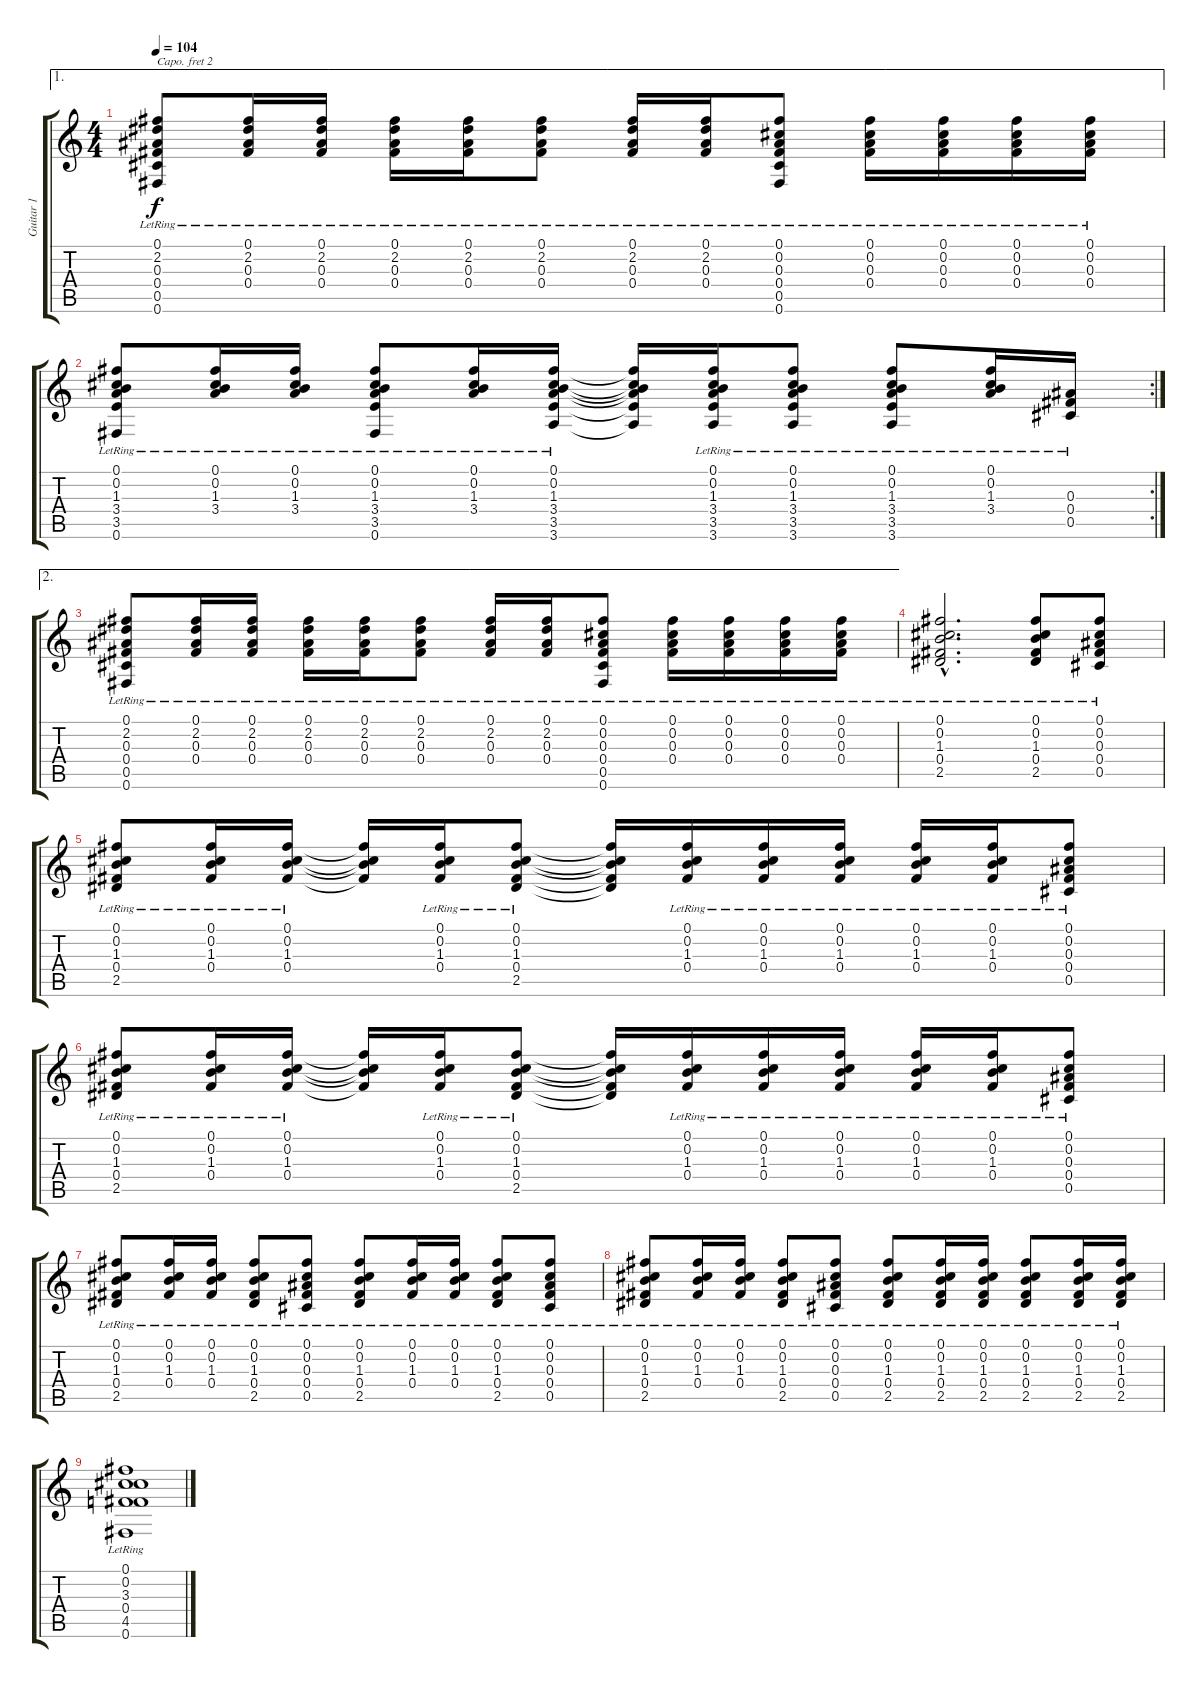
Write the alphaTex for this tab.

\track ("Guitar 1" "Guitar 1") {instrument acousticguitarsteel}
\staff {score tabs}
\capo 2
\tuning (E4 B3 Ab3 E3 B2 E2) {hide}
\ae 1
\ts (4 4)
\tempo 104
\clef g2
\ks c
(0.1{lr} 2.2{lr} 0.3{lr} 0.4{lr} 0.5{lr} 0.6{lr}).8{dy f} (0.1{lr} 2.2{lr} 0.3{lr} 0.4{lr}).16 (0.1{lr} 2.2{lr} 0.3{lr} 0.4{lr}).16 (0.1{lr} 2.2{lr} 0.3{lr} 0.4{lr}).16 (0.1{lr} 2.2{lr} 0.3{lr} 0.4{lr}).16 (0.1{lr} 2.2{lr} 0.3{lr} 0.4{lr}).8 (0.1{lr} 2.2{lr} 0.3{lr} 0.4{lr}).16 (0.1{lr} 2.2{lr} 0.3{lr} 0.4{lr}).16 (0.1{lr} 0.2{lr} 0.3{lr} 0.4{lr} 0.5{lr} 0.6{lr}).8 (0.1{lr} 0.2{lr} 0.3{lr} 0.4{lr}).16 (0.1{lr} 0.2{lr} 0.3{lr} 0.4{lr}).16 (0.1{lr} 0.2{lr} 0.3{lr} 0.4{lr}).16 (0.1{lr} 0.2{lr} 0.3{lr} 0.4{lr}).16 |
\rc 2
(0.1{lr} 0.2{lr} 1.3{lr} 3.4{lr} 3.5{lr} 0.6{lr}).8 (0.1{lr} 0.2{lr} 1.3{lr} 3.4{lr}).16 (0.1{lr} 0.2{lr} 1.3{lr} 3.4{lr}).16 (0.1{lr} 0.2{lr} 1.3{lr} 3.4{lr} 3.5{lr} 0.6{lr}).8 (0.1{lr} 0.2{lr} 1.3{lr} 3.4{lr}).16 (0.1{lr} 0.2{lr} 1.3{lr} 3.4{lr} 3.5{lr} 3.6{lr}).16 (0.1{t} 0.2{t} 1.3{t} 3.4{t} 3.5{t} 3.6{t}).16 (0.1{lr} 0.2{lr} 1.3{lr} 3.4{lr} 3.5{lr} 3.6{lr}).16 (0.1{lr} 0.2{lr} 1.3{lr} 3.4{lr} 3.5{lr} 3.6{lr}).8 (0.1{lr} 0.2{lr} 1.3{lr} 3.4{lr} 3.5{lr} 3.6{lr}).8 (0.1{lr} 0.2{lr} 1.3{lr} 3.4{lr}).16 (0.3{lr} 0.4{lr} 0.5{lr}).16 |
\ae 2
(0.1{lr} 2.2{lr} 0.3{lr} 0.4{lr} 0.5{lr} 0.6{lr}).8 (0.1{lr} 2.2{lr} 0.3{lr} 0.4{lr}).16 (0.1{lr} 2.2{lr} 0.3{lr} 0.4{lr}).16 (0.1{lr} 2.2{lr} 0.3{lr} 0.4{lr}).16 (0.1{lr} 2.2{lr} 0.3{lr} 0.4{lr}).16 (0.1{lr} 2.2{lr} 0.3{lr} 0.4{lr}).8 (0.1{lr} 2.2{lr} 0.3{lr} 0.4{lr}).16 (0.1{lr} 2.2{lr} 0.3{lr} 0.4{lr}).16 (0.1{lr} 0.2{lr} 0.3{lr} 0.4{lr} 0.5{lr} 0.6{lr}).8 (0.1{lr} 0.2{lr} 0.3{lr} 0.4{lr}).16 (0.1{lr} 0.2{lr} 0.3{lr} 0.4{lr}).16 (0.1{lr} 0.2{lr} 0.3{lr} 0.4{lr}).16 (0.1{lr} 0.2{lr} 0.3{lr} 0.4{lr}).16 |
(0.1{hac lr} 0.2{hac lr} 1.3{hac lr} 0.4{hac lr} 2.5{hac lr}).2{d} (0.1{lr} 0.2{lr} 1.3{lr} 0.4{lr} 2.5{lr}).8 (0.1{lr} 0.2{lr} 0.3{lr} 0.4{lr} 0.5{lr}).8 |
(0.1{lr} 0.2{lr} 1.3{lr} 0.4{lr} 2.5{lr}).8 (0.1{lr} 0.2{lr} 1.3{lr} 0.4{lr}).16 (0.1{lr} 0.2{lr} 1.3{lr} 0.4{lr}).16 (0.1{t} 0.2{t} 1.3{t} 0.4{t}).16 (0.1{lr} 0.2{lr} 1.3{lr} 0.4{lr}).16 (0.1{lr} 0.2{lr} 1.3{lr} 0.4{lr} 2.5{lr}).8 (0.1{t} 0.2{t} 1.3{t} 0.4{t} 2.5{t}).16 (0.1{lr} 0.2{lr} 1.3{lr} 0.4{lr}).16 (0.1{lr} 0.2{lr} 1.3{lr} 0.4{lr}).16 (0.1{lr} 0.2{lr} 1.3{lr} 0.4{lr}).16 (0.1{lr} 0.2{lr} 1.3{lr} 0.4{lr}).16 (0.1{lr} 0.2{lr} 1.3{lr} 0.4{lr}).16 (0.1{lr} 0.2{lr} 0.3{lr} 0.4{lr} 0.5{lr}).8 |
(0.1{lr} 0.2{lr} 1.3{lr} 0.4{lr} 2.5{lr}).8 (0.1{lr} 0.2{lr} 1.3{lr} 0.4{lr}).16 (0.1{lr} 0.2{lr} 1.3{lr} 0.4{lr}).16 (0.1{t} 0.2{t} 1.3{t} 0.4{t}).16 (0.1{lr} 0.2{lr} 1.3{lr} 0.4{lr}).16 (0.1{lr} 0.2{lr} 1.3{lr} 0.4{lr} 2.5{lr}).8 (0.1{t} 0.2{t} 1.3{t} 0.4{t} 2.5{t}).16 (0.1{lr} 0.2{lr} 1.3{lr} 0.4{lr}).16 (0.1{lr} 0.2{lr} 1.3{lr} 0.4{lr}).16 (0.1{lr} 0.2{lr} 1.3{lr} 0.4{lr}).16 (0.1{lr} 0.2{lr} 1.3{lr} 0.4{lr}).16 (0.1{lr} 0.2{lr} 1.3{lr} 0.4{lr}).16 (0.1{lr} 0.2{lr} 0.3{lr} 0.4{lr} 0.5{lr}).8 |
(0.1{lr} 0.2{lr} 1.3{lr} 0.4{lr} 2.5{lr}).8 (0.1{lr} 0.2{lr} 1.3{lr} 0.4{lr}).16 (0.1{lr} 0.2{lr} 1.3{lr} 0.4{lr}).16 (0.1{lr} 0.2{lr} 1.3{lr} 0.4{lr} 2.5{lr}).8 (0.1{lr} 0.2{lr} 0.3{lr} 0.4{lr} 0.5{lr}).8 (0.1{lr} 0.2{lr} 1.3{lr} 0.4{lr} 2.5{lr}).8 (0.1{lr} 0.2{lr} 1.3{lr} 0.4{lr}).16 (0.1{lr} 0.2{lr} 1.3{lr} 0.4{lr}).16 (0.1{lr} 0.2{lr} 1.3{lr} 0.4{lr} 2.5{lr}).8 (0.1{lr} 0.2{lr} 0.3{lr} 0.4{lr} 0.5{lr}).8 |
(0.1{lr} 0.2{lr} 1.3{lr} 0.4{lr} 2.5{lr}).8 (0.1{lr} 0.2{lr} 1.3{lr} 0.4{lr}).16 (0.1{lr} 0.2{lr} 1.3{lr} 0.4{lr}).16 (0.1{lr} 0.2{lr} 1.3{lr} 0.4{lr} 2.5{lr}).8 (0.1{lr} 0.2{lr} 0.3{lr} 0.4{lr} 0.5{lr}).8 (0.1{lr} 0.2{lr} 1.3{lr} 0.4{lr} 2.5{lr}).8 (0.1{lr} 0.2{lr} 1.3{lr} 0.4{lr} 2.5{lr}).16 (0.1{lr} 0.2{lr} 1.3{lr} 0.4{lr} 2.5{lr}).16 (0.1{lr} 0.2{lr} 1.3{lr} 0.4{lr} 2.5{lr}).8 (0.1{lr} 0.2{lr} 1.3{lr} 0.4{lr} 2.5{lr}).16 (0.1{lr} 0.2{lr} 1.3{lr} 0.4{lr} 2.5{lr}).16 |
(0.1{lr} 0.2{lr} 3.3{lr} 0.4{lr} 4.5{lr} 0.6{lr}).1
